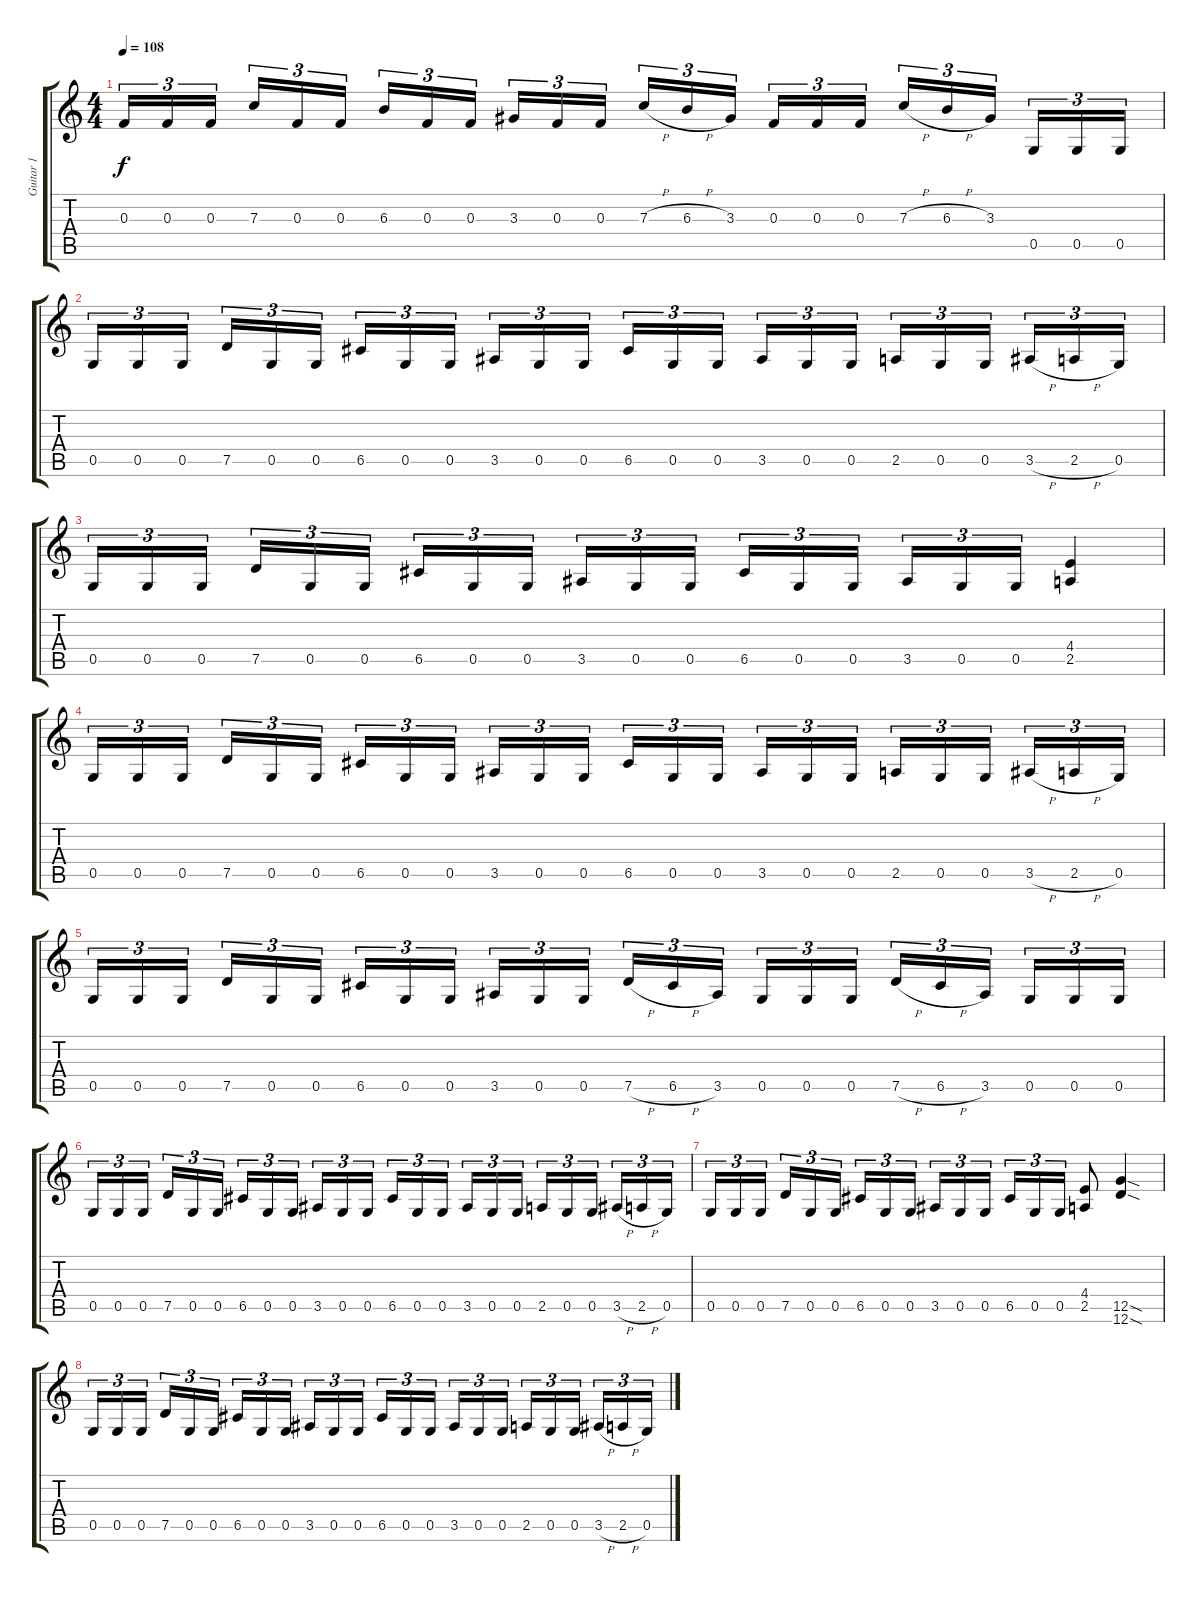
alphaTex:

\track ("Guitar 1" "Guitar 1") {instrument overdrivenguitar}
\staff {score tabs}
\tuning (D4 A3 F3 C3 G2 D2) {hide}
\ts (4 4)
\tempo 108
\clef g2
\ks c
0.3.16{tu (3 2) dy f} 0.3.16{tu (3 2)} 0.3.16{tu (3 2)} 7.3.16{tu (3 2)} 0.3.16{tu (3 2)} 0.3.16{tu (3 2)} 6.3.16{tu (3 2)} 0.3.16{tu (3 2)} 0.3.16{tu (3 2)} 3.3.16{tu (3 2)} 0.3.16{tu (3 2)} 0.3.16{tu (3 2)} 7.3{h}.16{tu (3 2)} 6.3{h}.16{tu (3 2)} 3.3.16{tu (3 2)} 0.3.16{tu (3 2)} 0.3.16{tu (3 2)} 0.3.16{tu (3 2)} 7.3{h}.16{tu (3 2)} 6.3{h}.16{tu (3 2)} 3.3.16{tu (3 2)} 0.5.16{tu (3 2)} 0.5.16{tu (3 2)} 0.5.16{tu (3 2)} |
\section ("" "")
0.5.16{tu (3 2)} 0.5.16{tu (3 2)} 0.5.16{tu (3 2)} 7.5.16{tu (3 2)} 0.5.16{tu (3 2)} 0.5.16{tu (3 2)} 6.5.16{tu (3 2)} 0.5.16{tu (3 2)} 0.5.16{tu (3 2)} 3.5.16{tu (3 2)} 0.5.16{tu (3 2)} 0.5.16{tu (3 2)} 6.5.16{tu (3 2)} 0.5.16{tu (3 2)} 0.5.16{tu (3 2)} 3.5.16{tu (3 2)} 0.5.16{tu (3 2)} 0.5.16{tu (3 2)} 2.5.16{tu (3 2)} 0.5.16{tu (3 2)} 0.5.16{tu (3 2)} 3.5{h}.16{tu (3 2)} 2.5{h}.16{tu (3 2)} 0.5.16{tu (3 2)} |
0.5.16{tu (3 2)} 0.5.16{tu (3 2)} 0.5.16{tu (3 2)} 7.5.16{tu (3 2)} 0.5.16{tu (3 2)} 0.5.16{tu (3 2)} 6.5.16{tu (3 2)} 0.5.16{tu (3 2)} 0.5.16{tu (3 2)} 3.5.16{tu (3 2)} 0.5.16{tu (3 2)} 0.5.16{tu (3 2)} 6.5.16{tu (3 2)} 0.5.16{tu (3 2)} 0.5.16{tu (3 2)} 3.5.16{tu (3 2)} 0.5.16{tu (3 2)} 0.5.16{tu (3 2)} (4.4 2.5).4 |
0.5.16{tu (3 2)} 0.5.16{tu (3 2)} 0.5.16{tu (3 2)} 7.5.16{tu (3 2)} 0.5.16{tu (3 2)} 0.5.16{tu (3 2)} 6.5.16{tu (3 2)} 0.5.16{tu (3 2)} 0.5.16{tu (3 2)} 3.5.16{tu (3 2)} 0.5.16{tu (3 2)} 0.5.16{tu (3 2)} 6.5.16{tu (3 2)} 0.5.16{tu (3 2)} 0.5.16{tu (3 2)} 3.5.16{tu (3 2)} 0.5.16{tu (3 2)} 0.5.16{tu (3 2)} 2.5.16{tu (3 2)} 0.5.16{tu (3 2)} 0.5.16{tu (3 2)} 3.5{h}.16{tu (3 2)} 2.5{h}.16{tu (3 2)} 0.5.16{tu (3 2)} |
0.5.16{tu (3 2)} 0.5.16{tu (3 2)} 0.5.16{tu (3 2)} 7.5.16{tu (3 2)} 0.5.16{tu (3 2)} 0.5.16{tu (3 2)} 6.5.16{tu (3 2)} 0.5.16{tu (3 2)} 0.5.16{tu (3 2)} 3.5.16{tu (3 2)} 0.5.16{tu (3 2)} 0.5.16{tu (3 2)} 7.5{h}.16{tu (3 2)} 6.5{h}.16{tu (3 2)} 3.5.16{tu (3 2)} 0.5.16{tu (3 2)} 0.5.16{tu (3 2)} 0.5.16{tu (3 2)} 7.5{h}.16{tu (3 2)} 6.5{h}.16{tu (3 2)} 3.5.16{tu (3 2)} 0.5.16{tu (3 2)} 0.5.16{tu (3 2)} 0.5.16{tu (3 2)} |
0.5.16{tu (3 2)} 0.5.16{tu (3 2)} 0.5.16{tu (3 2)} 7.5.16{tu (3 2)} 0.5.16{tu (3 2)} 0.5.16{tu (3 2)} 6.5.16{tu (3 2)} 0.5.16{tu (3 2)} 0.5.16{tu (3 2)} 3.5.16{tu (3 2)} 0.5.16{tu (3 2)} 0.5.16{tu (3 2)} 6.5.16{tu (3 2)} 0.5.16{tu (3 2)} 0.5.16{tu (3 2)} 3.5.16{tu (3 2)} 0.5.16{tu (3 2)} 0.5.16{tu (3 2)} 2.5.16{tu (3 2)} 0.5.16{tu (3 2)} 0.5.16{tu (3 2)} 3.5{h}.16{tu (3 2)} 2.5{h}.16{tu (3 2)} 0.5.16{tu (3 2)} |
0.5.16{tu (3 2)} 0.5.16{tu (3 2)} 0.5.16{tu (3 2)} 7.5.16{tu (3 2)} 0.5.16{tu (3 2)} 0.5.16{tu (3 2)} 6.5.16{tu (3 2)} 0.5.16{tu (3 2)} 0.5.16{tu (3 2)} 3.5.16{tu (3 2)} 0.5.16{tu (3 2)} 0.5.16{tu (3 2)} 6.5.16{tu (3 2)} 0.5.16{tu (3 2)} 0.5.16{tu (3 2)} (4.4 2.5).8 (12.5{sod} 12.6{sod}).4 |
0.5.16{tu (3 2)} 0.5.16{tu (3 2)} 0.5.16{tu (3 2)} 7.5.16{tu (3 2)} 0.5.16{tu (3 2)} 0.5.16{tu (3 2)} 6.5.16{tu (3 2)} 0.5.16{tu (3 2)} 0.5.16{tu (3 2)} 3.5.16{tu (3 2)} 0.5.16{tu (3 2)} 0.5.16{tu (3 2)} 6.5.16{tu (3 2)} 0.5.16{tu (3 2)} 0.5.16{tu (3 2)} 3.5.16{tu (3 2)} 0.5.16{tu (3 2)} 0.5.16{tu (3 2)} 2.5.16{tu (3 2)} 0.5.16{tu (3 2)} 0.5.16{tu (3 2)} 3.5{h}.16{tu (3 2)} 2.5{h}.16{tu (3 2)} 0.5.16{tu (3 2)}
